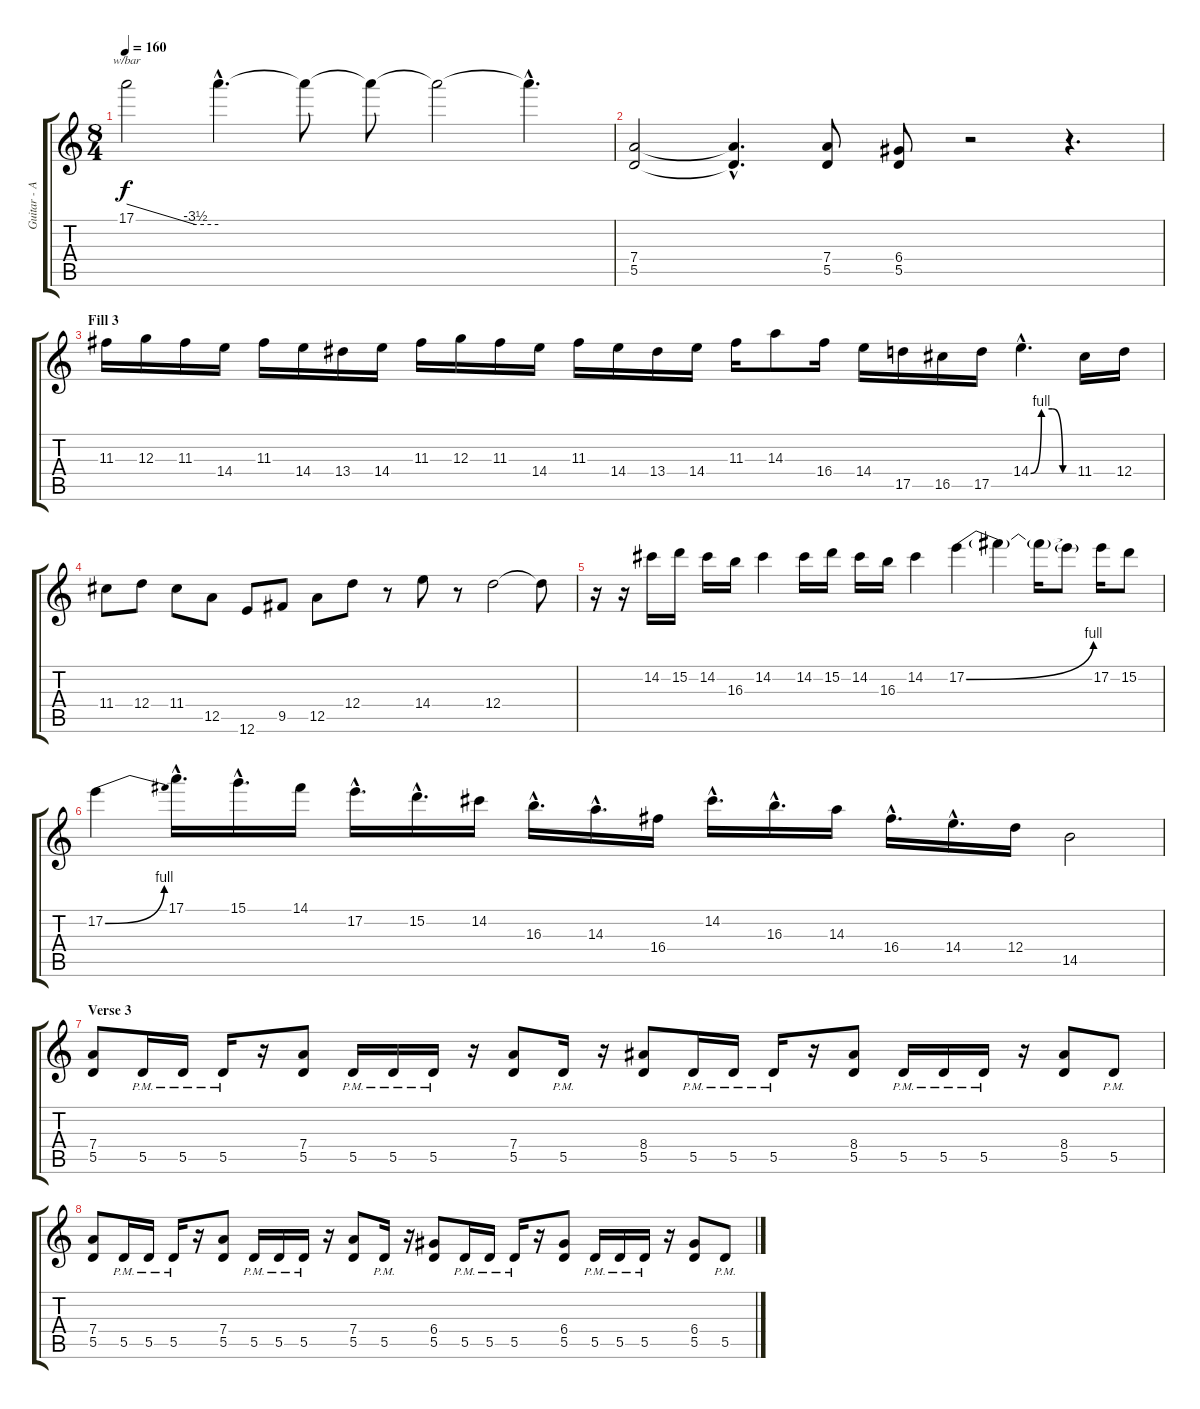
\track ("Guitar - Andy LaRoque" "Guitar - A") {instrument overdrivenguitar}
\staff {score tabs}
\tuning (E4 B3 G3 D3 A2 E2) {hide}
\ts (8 4)
\tempo 160
\clef g2
\ks c
17.1.2{tbe (custom default 0 0 45 -14 60 -14) dy f} 17.1{hac t}.4{d} 17.1{t}.8 17.1{t}.8 17.1{t}.2 17.1{hac t}.4{d} |
(7.4 5.5).2 (7.4{hac t} 5.5{hac t}).4{d} (7.4 5.5).8 (6.4 5.5).8 r.2 r.4{d} |
\section ("" "Fill 3")
11.3.16 12.3.16 11.3.16 14.4.16 11.3.16 14.4.16 13.4.16 14.4.16 11.3.16 12.3.16 11.3.16 14.4.16 11.3.16 14.4.16 13.4.16 14.4.16 11.3.16 14.3.8 16.4.16 14.4.16 17.5.16 16.5.16 17.5.16 14.4{be (custom 0 0 15 4 30 4 45 0 60 0) hac}.4{d} 11.4.16 12.4.16 |
11.4.8 12.4.8 11.4.8 12.5.8 12.6.8 9.5.8 12.5.8 12.4.8 r.8 14.4.8 r.8 12.4.2 12.4{t}.8 |
r.16 r.16 14.2.16 15.2.16 14.2.16 16.3.16 14.2.4 14.2.16 15.2.16 14.2.16 16.3.16 14.2.4 17.2{be (bend 0 0 60 4)}.4 17.2{t}.4 17.2{t}.16 17.2{t}.8 17.2.16 15.2.8 |
17.2{be (bend 0 0 60 4)}.4 17.1{hac}.16{d} 15.1{hac}.16{d} 14.1.16 17.2{hac}.16{d} 15.2{hac}.16{d} 14.2.16 16.3{hac}.16{d} 14.3{hac}.16{d} 16.4.16 14.2{hac}.16{d} 16.3{hac}.16{d} 14.3.16 16.4{hac}.16{d} 14.4{hac}.16{d} 12.4.16 14.5.2 |
\section ("" "Verse 3")
(7.4 5.5).8 5.5{pm}.16 5.5{pm}.16 5.5{pm}.16 r.16 (7.4 5.5).8 5.5{pm}.16 5.5{pm}.16 5.5{pm}.16 r.16 (7.4 5.5).8 5.5{pm}.16 r.16 (8.4 5.5).8 5.5{pm}.16 5.5{pm}.16 5.5{pm}.16 r.16 (8.4 5.5).8 5.5{pm}.16 5.5{pm}.16 5.5{pm}.16 r.16 (8.4 5.5).8 5.5{pm}.8 |
(7.4 5.5).8 5.5{pm}.16 5.5{pm}.16 5.5{pm}.16 r.16 (7.4 5.5).8 5.5{pm}.16 5.5{pm}.16 5.5{pm}.16 r.16 (7.4 5.5).8 5.5{pm}.16 r.16 (6.4 5.5).8 5.5{pm}.16 5.5{pm}.16 5.5{pm}.16 r.16 (6.4 5.5).8 5.5{pm}.16 5.5{pm}.16 5.5{pm}.16 r.16 (6.4 5.5).8 5.5{pm}.8
